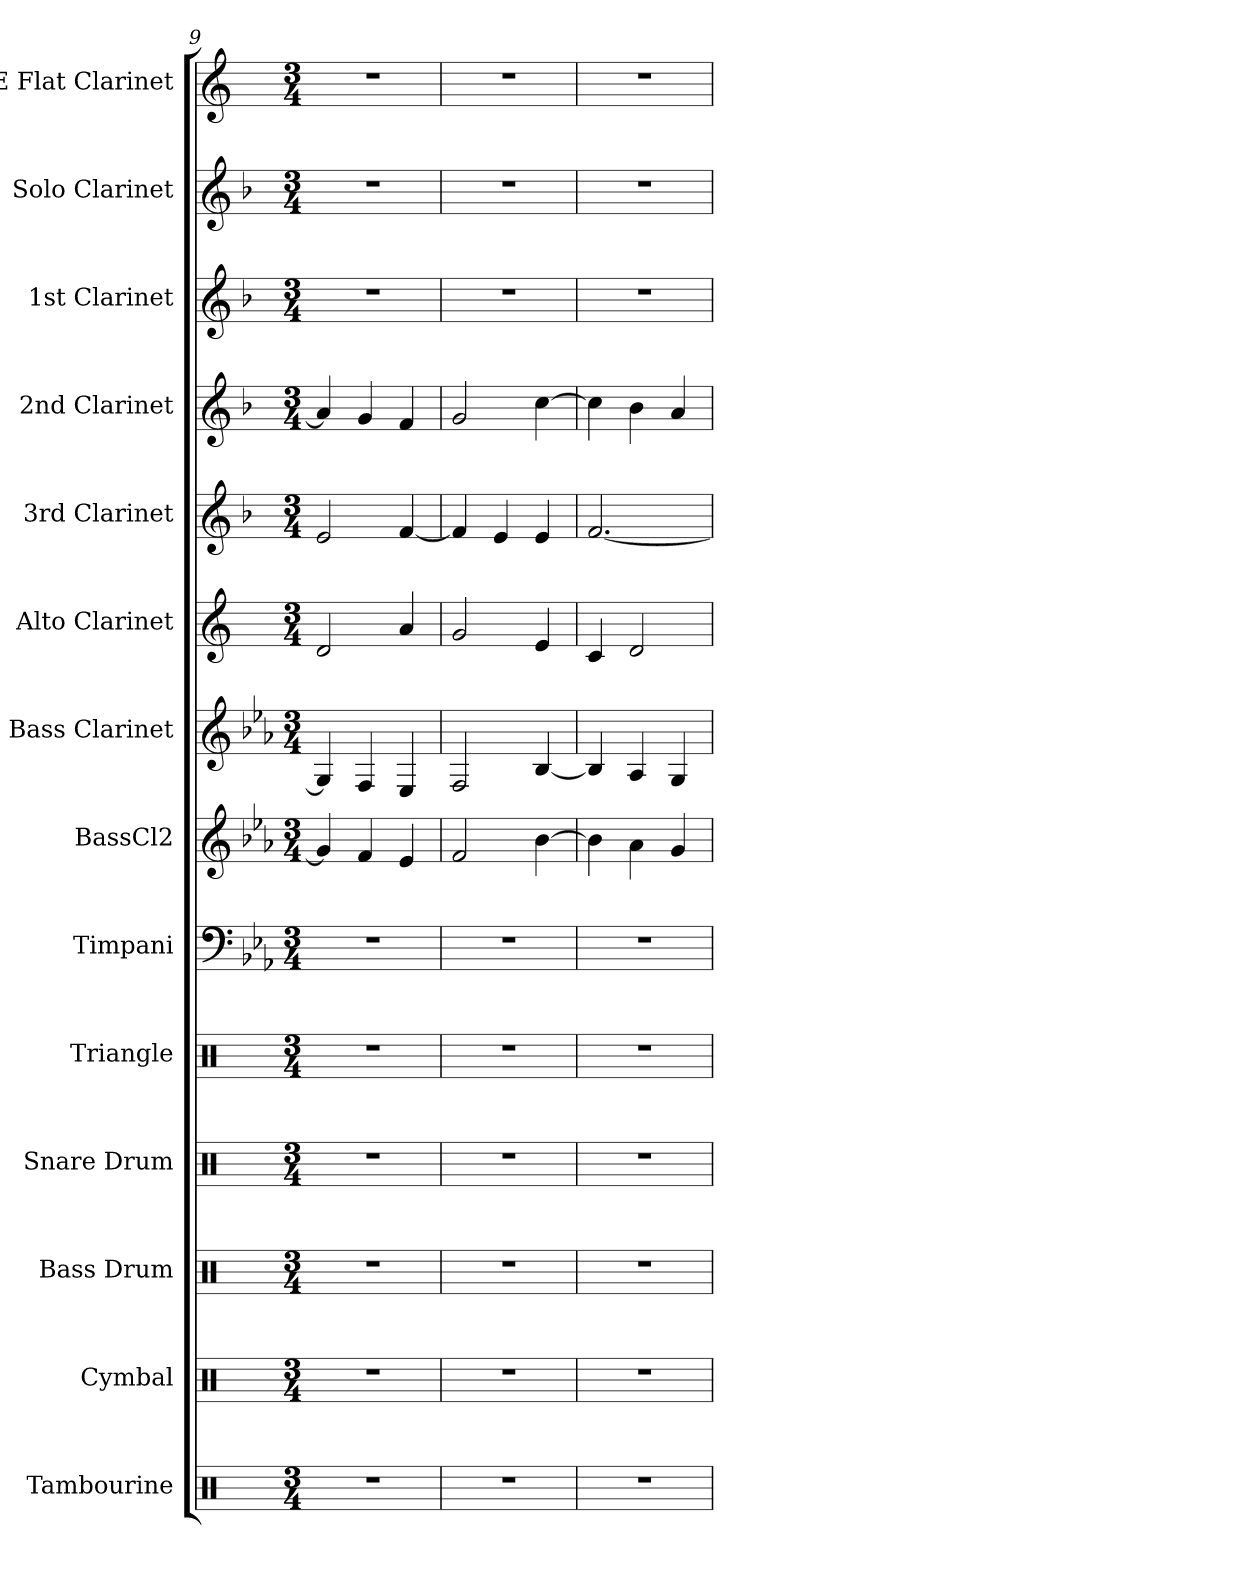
**kern	**kern	**kern	**kern	**kern	**kern	**kern	**kern	**kern	**kern	**kern	**kern	**kern	**kern
*part14	*part13	*part12	*part11	*part10	*part9	*part8	*part7	*part6	*part5	*part4	*part3	*part2	*part1
*staff14	*staff13	*staff12	*staff11	*staff10	*staff9	*staff8	*staff7	*staff6	*staff5	*staff4	*staff3	*staff2	*staff1
*I"Tambourine	*I"Cymbal	*I"Bass Drum	*I"Snare Drum	*I"Triangle	*I"Timpani	*I"BassCl2	*I"Bass Clarinet	*I"Alto Clarinet	*I"3rd Clarinet	*I"2nd Clarinet	*I"1st Clarinet	*I"Solo Clarinet	*I"E Flat Clarinet
*I'Tamb.	*I'Cym.	*I'B. Dr.	*I'Sn. Dr.	*I'Trgl.	*I'Timp.	*I'B. Cl2	*I'B. Cl.	*I'A. Cl.	*I'3rdCl.	*I'2nd Cl.	*I'1stCl.	*I'SoloCl.	*
*clefX	*clefX	*clefX	*clefX	*clefX	*clefF4	*clefG2	*clefG2	*clefG2	*clefG2	*clefG2	*clefG2	*clefG2	*clefG2
*	*	*	*	*	*	*ITrd8c14	*ITrd8c14	*ITrd5c9	*ITrd1c2	*ITrd1c2	*ITrd1c2	*ITrd1c2	*ITrd-2c-3
*k[]	*k[]	*k[]	*k[]	*k[]	*k[b-e-a-]	*k[b-e-a-]	*k[b-e-a-]	*k[b-e-a-]	*k[b-e-a-]	*k[b-e-a-]	*k[b-e-a-]	*k[b-e-a-]	*k[b-e-a-]
*M3/4	*M3/4	*M3/4	*M3/4	*M3/4	*M3/4	*M3/4	*M3/4	*M3/4	*M3/4	*M3/4	*M3/4	*M3/4	*M3/4
=9	=9	=9	=9	=9	=9	=9	=9	=9	=9	=9	=9	=9	=9
2.r	2.r	2.r	2.r	2.r	2.r	4G/]	4GG/]	2F/	2d/	4g/]	2.r	2.r	2.r
.	.	.	.	.	.	4F/	4FF/	.	.	4f/	.	.	.
.	.	.	.	.	.	4E-/	4EE-/	4c/	[4e-/	4e-/	.	.	.
=10	=10	=10	=10	=10	=10	=10	=10	=10	=10	=10	=10	=10	=10
2.r	2.r	2.r	2.r	2.r	2.r	2F/	2FF/	2B-/	4e-/]	2f/	2.r	2.r	2.r
.	.	.	.	.	.	.	.	.	4d/	.	.	.	.
.	.	.	.	.	.	[4B-\	[4BB-/	4G/	4d/	[4b-\	.	.	.
=11	=11	=11	=11	=11	=11	=11	=11	=11	=11	=11	=11	=11	=11
2.r	2.r	2.r	2.r	2.r	2.r	4B-\]	4BB-/]	4E-/	[2.e-/	4b-\]	2.r	2.r	2.r
.	.	.	.	.	.	4A-\	4AA-/	2F/	.	4a-\	.	.	.
.	.	.	.	.	.	4G/	4GG/	.	.	4g/	.	.	.
=	=	=	=	=	=	=	=	=	=	=	=	=	=
*-	*-	*-	*-	*-	*-	*-	*-	*-	*-	*-	*-	*-	*-
